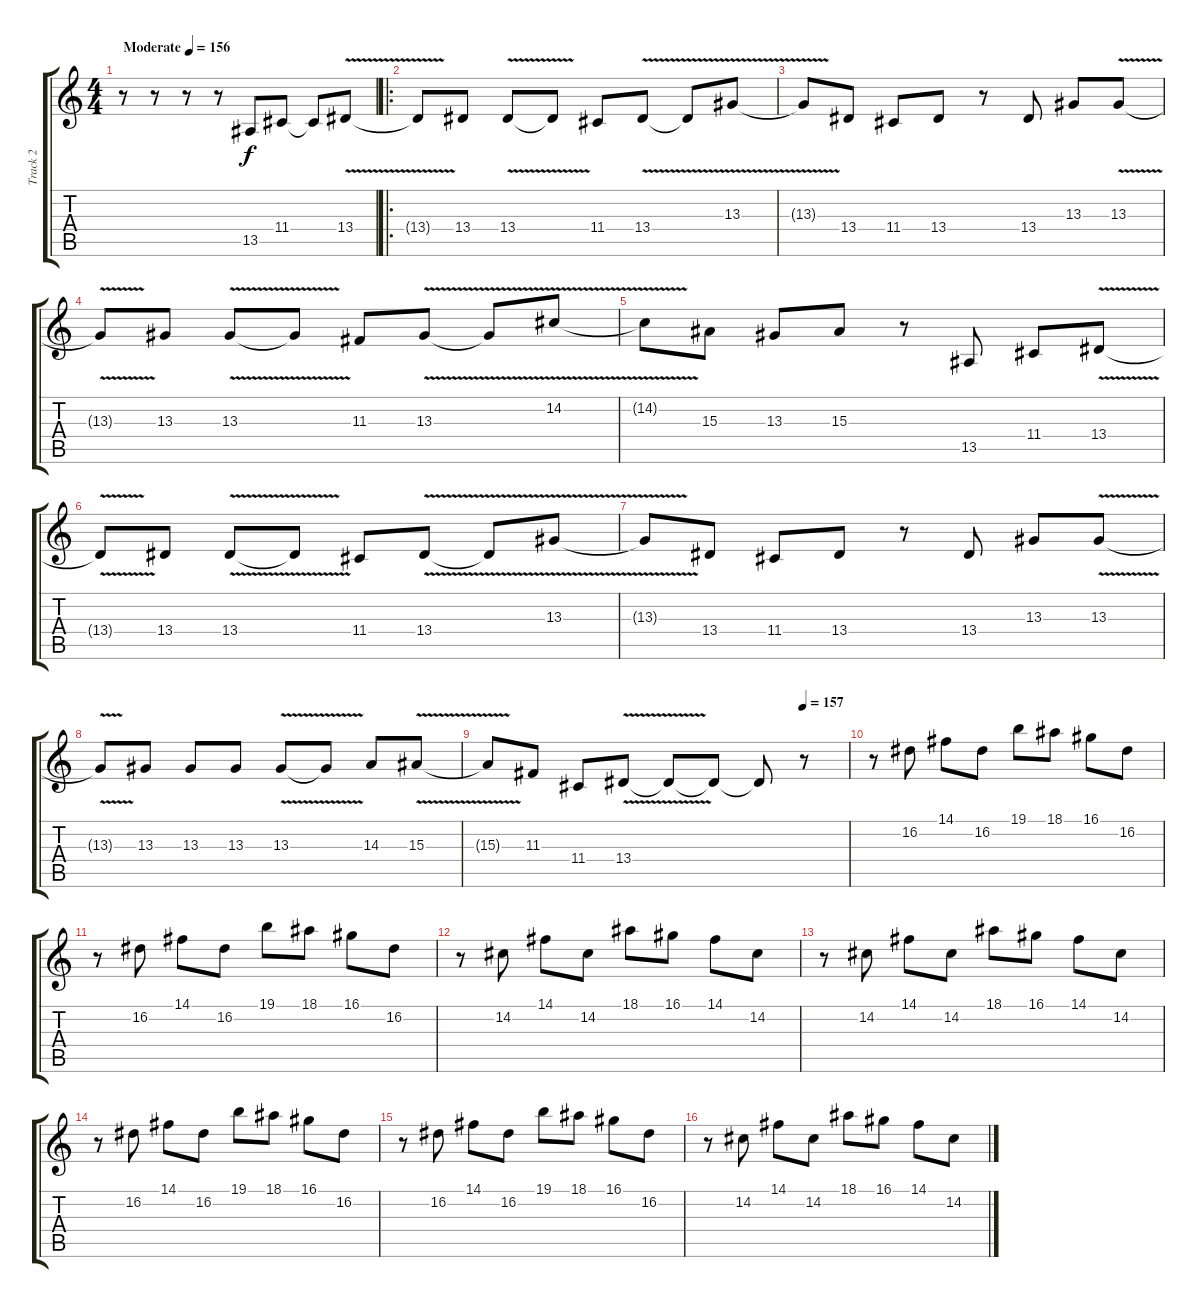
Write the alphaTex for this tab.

\track ("Track 2" "Track 2") {instrument lead5charang}
\staff {score tabs}
\tuning (E4 B3 G3 D3 A2 E2) {hide}
\ts (4 4)
\tempo (156 "Moderate")
\clef g2
\ks c
r.8{dy f instrument lead5charang} r.8 r.8 r.8 13.5.8 11.4.8 11.4{t}.8 13.4{v}.8 |
\ro
13.4{t}.8 13.4.8 13.4{v}.8 13.4{t}.8 11.4.8 13.4{v}.8 13.4{t}.8 13.3{v}.8 |
13.3{t}.8 13.4.8 11.4.8 13.4.8 r.8 13.4.8 13.3.8 13.3{v}.8 |
13.3{t}.8 13.3.8 13.3{v}.8 13.3{t}.8 11.3.8 13.3{v}.8 13.3{t}.8 14.2{v}.8 |
14.2{t}.8 15.3.8 13.3.8 15.3.8 r.8 13.5.8 11.4.8 13.4{v}.8 |
13.4{t}.8 13.4.8 13.4{v}.8 13.4{t}.8 11.4.8 13.4{v}.8 13.4{t}.8 13.3{v}.8 |
13.3{t}.8 13.4.8 11.4.8 13.4.8 r.8 13.4.8 13.3.8 13.3{v}.8 |
13.3{t}.8 13.3.8 13.3.8 13.3.8 13.3{v}.8 13.3{t}.8 14.3.8 15.3{v}.8 |
\tempo (157 0.875)
15.3{t}.8 11.3.8 11.4.8 13.4{v}.8 13.4{t}.8 13.4{t}.8 13.4{t}.8 r.8 |
r.8 16.2.8 14.1.8 16.2.8 19.1.8 18.1.8 16.1.8 16.2.8 |
r.8 16.2.8 14.1.8 16.2.8 19.1.8 18.1.8 16.1.8 16.2.8 |
r.8 14.2.8 14.1.8 14.2.8 18.1.8 16.1.8 14.1.8 14.2.8 |
r.8 14.2.8 14.1.8 14.2.8 18.1.8 16.1.8 14.1.8 14.2.8 |
r.8 16.2.8 14.1.8 16.2.8 19.1.8 18.1.8 16.1.8 16.2.8 |
r.8 16.2.8 14.1.8 16.2.8 19.1.8 18.1.8 16.1.8 16.2.8 |
r.8 14.2.8 14.1.8 14.2.8 18.1.8 16.1.8 14.1.8 14.2.8
